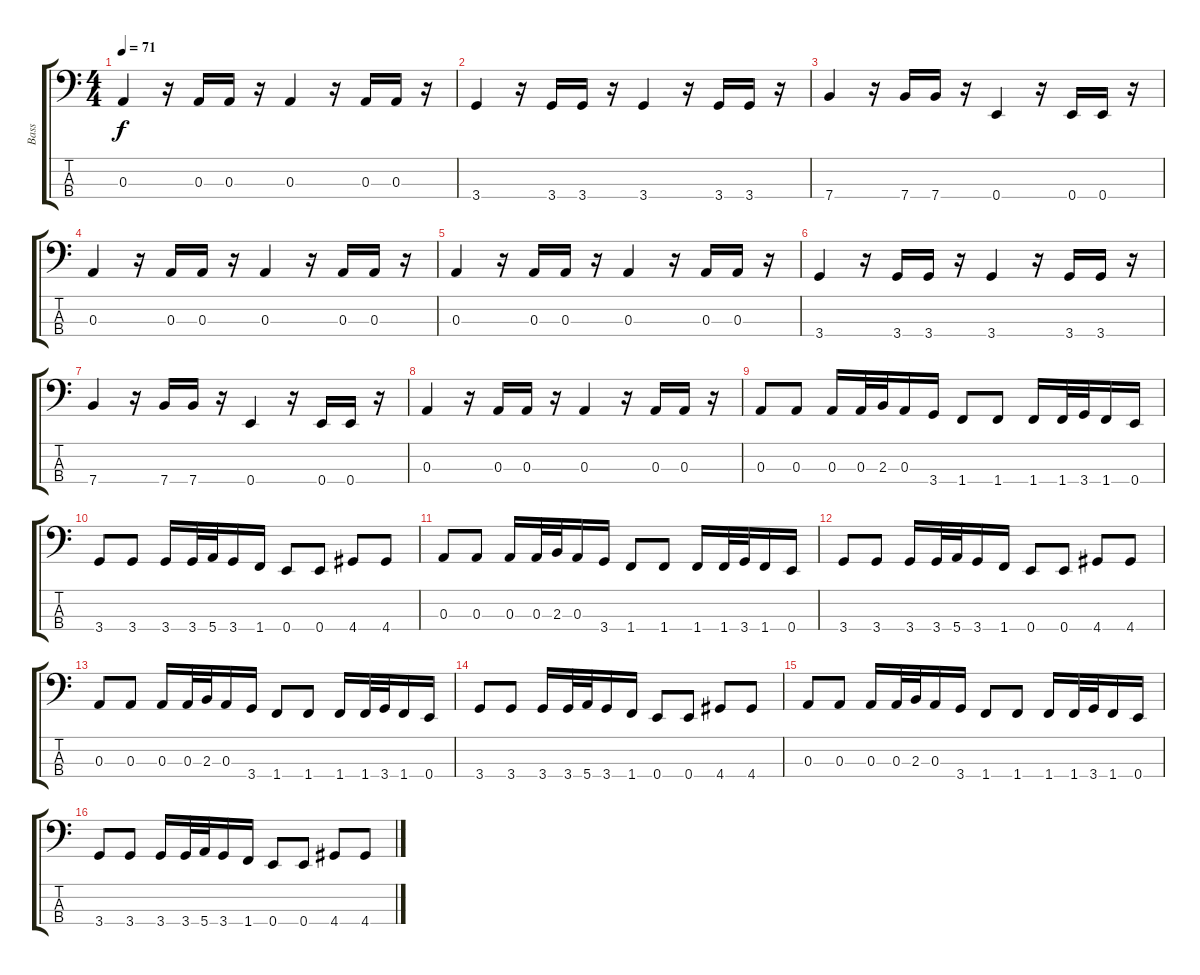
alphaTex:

\track ("Bass" "Bass") {instrument slapbass1}
\staff {score tabs}
\tuning (G2 D2 A1 E1) {hide}
\ts (4 4)
\tempo 71
\clef f4
\ks c
0.3.4{dy f} r.16 0.3.16 0.3.16 r.16 0.3.4 r.16 0.3.16 0.3.16 r.16 |
3.4.4 r.16 3.4.16 3.4.16 r.16 3.4.4 r.16 3.4.16 3.4.16 r.16 |
7.4.4 r.16 7.4.16 7.4.16 r.16 0.4.4 r.16 0.4.16 0.4.16 r.16 |
0.3.4 r.16 0.3.16 0.3.16 r.16 0.3.4 r.16 0.3.16 0.3.16 r.16 |
0.3.4 r.16 0.3.16 0.3.16 r.16 0.3.4 r.16 0.3.16 0.3.16 r.16 |
3.4.4 r.16 3.4.16 3.4.16 r.16 3.4.4 r.16 3.4.16 3.4.16 r.16 |
7.4.4 r.16 7.4.16 7.4.16 r.16 0.4.4 r.16 0.4.16 0.4.16 r.16 |
0.3.4 r.16 0.3.16 0.3.16 r.16 0.3.4 r.16 0.3.16 0.3.16 r.16 |
0.3.8 0.3.8 0.3.16 0.3.32 2.3.32 0.3.16 3.4.16 1.4.8 1.4.8 1.4.16 1.4.32 3.4.32 1.4.16 0.4.16 |
3.4.8 3.4.8 3.4.16 3.4.32 5.4.32 3.4.16 1.4.16 0.4.8 0.4.8 4.4.8 4.4.8 |
0.3.8 0.3.8 0.3.16 0.3.32 2.3.32 0.3.16 3.4.16 1.4.8 1.4.8 1.4.16 1.4.32 3.4.32 1.4.16 0.4.16 |
3.4.8 3.4.8 3.4.16 3.4.32 5.4.32 3.4.16 1.4.16 0.4.8 0.4.8 4.4.8 4.4.8 |
0.3.8 0.3.8 0.3.16 0.3.32 2.3.32 0.3.16 3.4.16 1.4.8 1.4.8 1.4.16 1.4.32 3.4.32 1.4.16 0.4.16 |
3.4.8 3.4.8 3.4.16 3.4.32 5.4.32 3.4.16 1.4.16 0.4.8 0.4.8 4.4.8 4.4.8 |
0.3.8 0.3.8 0.3.16 0.3.32 2.3.32 0.3.16 3.4.16 1.4.8 1.4.8 1.4.16 1.4.32 3.4.32 1.4.16 0.4.16 |
3.4.8 3.4.8 3.4.16 3.4.32 5.4.32 3.4.16 1.4.16 0.4.8 0.4.8 4.4.8 4.4.8
